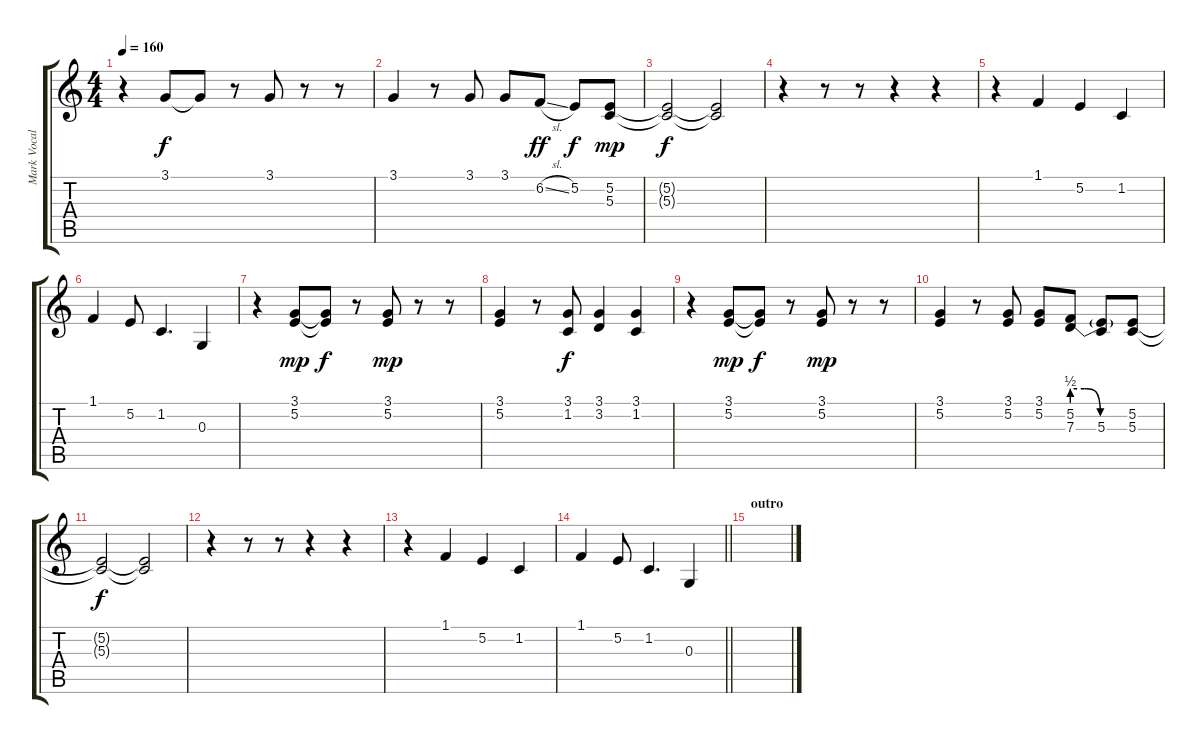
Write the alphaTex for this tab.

\track ("Mark Vocals" "Mark Vocal") {instrument clarinet}
\staff {score tabs}
\tuning (E4 B3 G3 D3 A2 E2) {hide}
\ts (4 4)
\tempo 160
\clef g2
\ks c
r.4{dy f} 3.1.8 3.1{t}.8 r.8 3.1.8 r.8 r.8 |
3.1.4 r.8 3.1.8 3.1.8 6.2{sl}.8{dy ff} 5.2.8{dy f} (5.2 5.3).8{dy mp} |
(5.2{t} 5.3{t}).2{dy f} (5.2{t} 5.3{t}).2 |
r.4 r.8 r.8 r.4 r.4 |
r.4 1.1.4 5.2.4 1.2.4 |
1.1.4 5.2.8 1.2.4{d} 0.3.4 |
r.4 (3.1 5.2).8{dy mp} (3.1{t} 5.2{t}).8{dy f} r.8 (3.1 5.2).8{dy mp} r.8 r.8 |
(3.1 5.2).4 r.8 (3.1 1.2).8{dy f} (3.1 3.2).4 (3.1 1.2).4 |
r.4 (3.1 5.2).8{dy mp} (3.1{t} 5.2{t}).8{dy f} r.8 (3.1 5.2).8{dy mp} r.8 r.8 |
(3.1 5.2).4 r.8 (3.1 5.2).8 (3.1 5.2).8 (5.2{be (custom 0 2 13 2 15 2 30 0 58 0 60 0)} 7.3).8 (5.2{t} 5.3).8 (5.2 5.3).8 |
(5.2{t} 5.3{t}).2{dy f} (5.2{t} 5.3{t}).2 |
r.4 r.8 r.8 r.4 r.4 |
r.4 1.1.4 5.2.4 1.2.4 |
\barLineRight lightlight
1.1.4 5.2.8 1.2.4{d} 0.3.4 |
\section ("" "outro")
